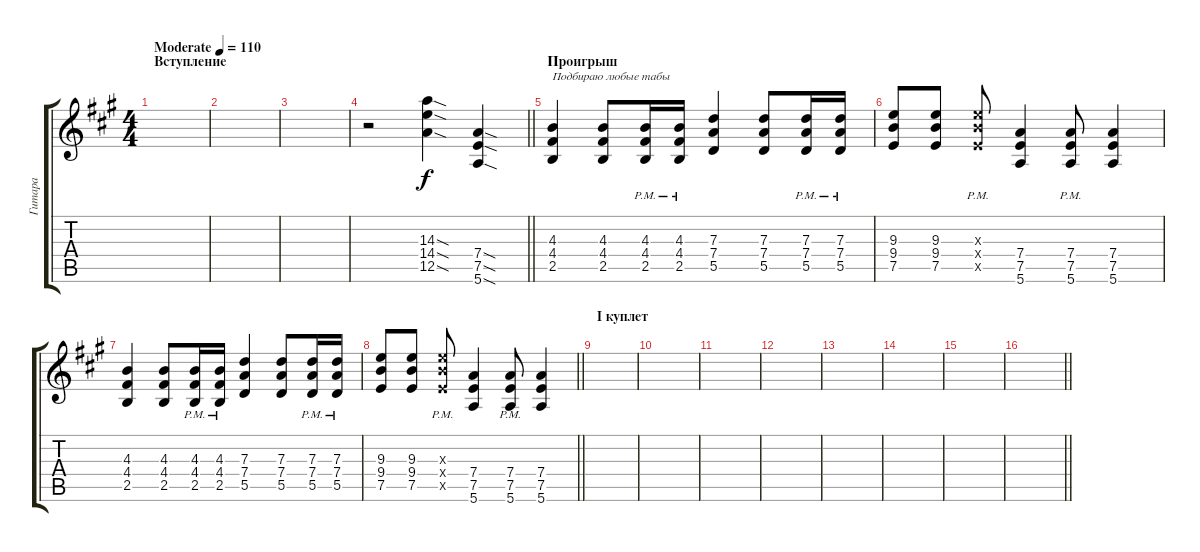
\track ("Гитара" "Гитара") {instrument distortionguitar}
\staff {score tabs}
\tuning (E4 B3 G3 D3 A2 E2) {hide}
\ts (4 4)
\section ("" "Вступление")
\tempo (110 "Moderate")
\clef g2
\ks f#minor
|
|
|
\barLineRight lightlight
r.2 (14.3{sod} 14.4{sod} 12.5{sod}).4 (7.4{sod} 7.5{sod} 5.6{sod}).4 |
\section ("" "Проигрыш")
(4.3 4.4 2.5).4{txt "Подбираю любые табы"} (4.3 4.4 2.5).8 (4.3{pm} 4.4{pm} 2.5{pm}).16 (4.3{pm} 4.4{pm} 2.5{pm}).16 (7.3 7.4 5.5).4 (7.3 7.4 5.5).8 (7.3{pm} 7.4{pm} 5.5{pm}).16 (7.3{pm} 7.4{pm} 5.5{pm}).16 |
(9.3 9.4 7.5).8 (9.3 9.4 7.5).8 (9.3{pm x} 9.4{pm x} 7.5{pm x}).8 (7.4 7.5 5.6).4 (7.4{pm} 7.5{pm} 5.6{pm}).8 (7.4 7.5 5.6).4 |
(4.3 4.4 2.5).4 (4.3 4.4 2.5).8 (4.3{pm} 4.4{pm} 2.5{pm}).16 (4.3{pm} 4.4{pm} 2.5{pm}).16 (7.3 7.4 5.5).4 (7.3 7.4 5.5).8 (7.3{pm} 7.4{pm} 5.5{pm}).16 (7.3{pm} 7.4{pm} 5.5{pm}).16 |
\barLineRight lightlight
(9.3 9.4 7.5).8 (9.3 9.4 7.5).8 (9.3{pm x} 9.4{pm x} 7.5{pm x}).8 (7.4 7.5 5.6).4 (7.4{pm} 7.5{pm} 5.6{pm}).8 (7.4 7.5 5.6).4 |
\section ("" "I куплет")
|
|
|
|
|
|
|
\barLineRight lightlight
